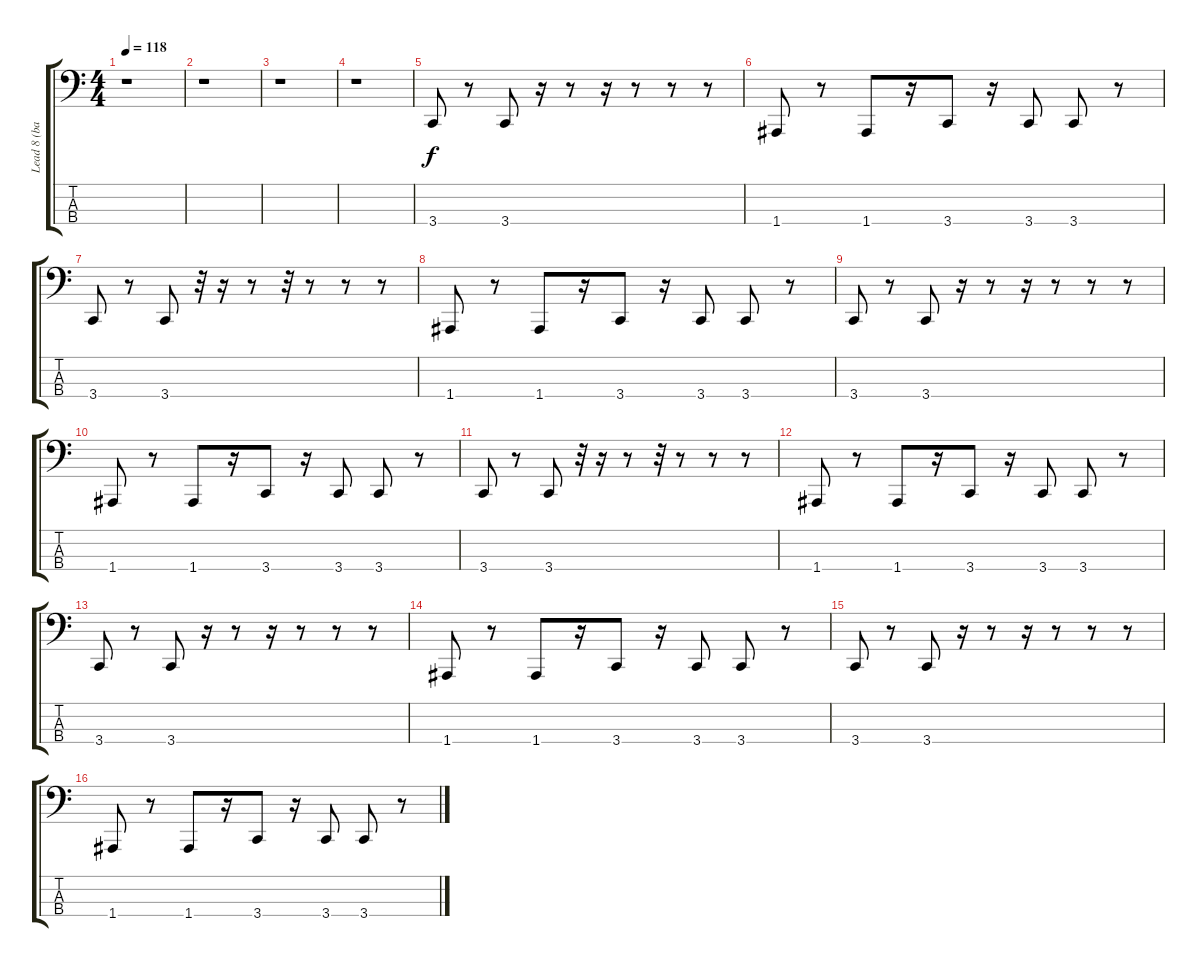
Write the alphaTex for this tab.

\track ("Lead 8 (bass + lead)" "Lead 8 (ba") {instrument lead8bassandlead}
\staff {score tabs}
\tuning (C-1 G2 D2 A1) {hide}
\ts (4 4)
\tempo 118
\clef f4
\ks c
r.1{dy f} |
r.1 |
r.1 |
r.1 |
3.4.8 r.8 3.4.8 r.16 r.8 r.16 r.8 r.8 r.8 |
1.4.8 r.8 1.4.8 r.16 3.4.8 r.16 3.4.8 3.4.8 r.8 |
3.4.8 r.8 3.4.8 r.32 r.16 r.8 r.32 r.8 r.8 r.8 |
1.4.8 r.8 1.4.8 r.16 3.4.8 r.16 3.4.8 3.4.8 r.8 |
3.4.8 r.8 3.4.8 r.16 r.8 r.16 r.8 r.8 r.8 |
1.4.8 r.8 1.4.8 r.16 3.4.8 r.16 3.4.8 3.4.8 r.8 |
3.4.8 r.8 3.4.8 r.32 r.16 r.8 r.32 r.8 r.8 r.8 |
1.4.8 r.8 1.4.8 r.16 3.4.8 r.16 3.4.8 3.4.8 r.8 |
3.4.8 r.8 3.4.8 r.16 r.8 r.16 r.8 r.8 r.8 |
1.4.8 r.8 1.4.8 r.16 3.4.8 r.16 3.4.8 3.4.8 r.8 |
3.4.8 r.8 3.4.8 r.16 r.8 r.16 r.8 r.8 r.8 |
1.4.8 r.8 1.4.8 r.16 3.4.8 r.16 3.4.8 3.4.8 r.8
